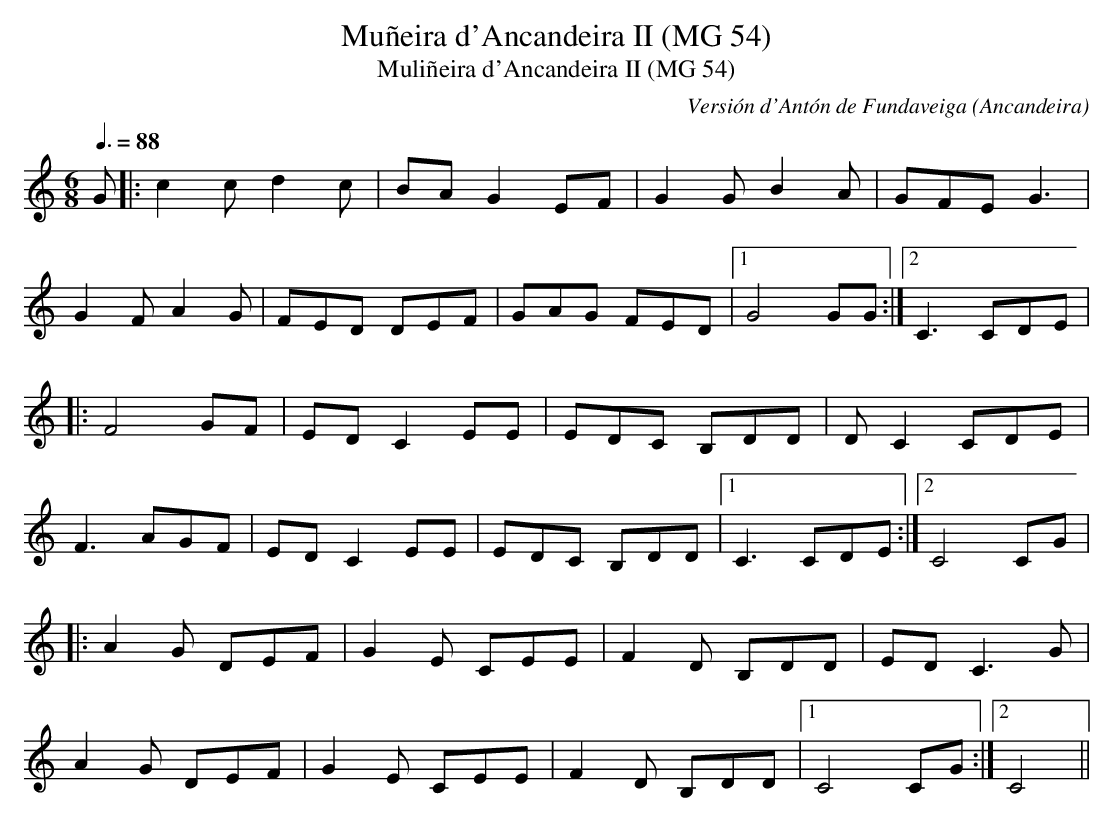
X:1
T:Muñeira d'Ancandeira II (MG 54)
T:Muliñeira d'Ancandeira II (MG 54)
C:Versión d'Antón de Fundaveiga
O:Ancandeira
E:Comp.
M:6/8
L:1/8
Q:3/8=88
K:C
G|:c2c d2c|BAG2EF|G2G B2A|GFE G3|
G2F A2G|FED DEF|GAG FED|[1 G4GG:|[2 C3 CDE|
|:F4GF|EDC2EE|EDC B,DD|DC2 CDE|
F3 AGF|EDC2EE|EDC B,DD|[1 C3 CDE:|[2 C4CG|
|:A2G DEF|G2E CEE|F2D B,DD|EDC3G|
A2G DEF|G2E CEE|F2D B,DD|[1 C4CG:|[2 C4||
